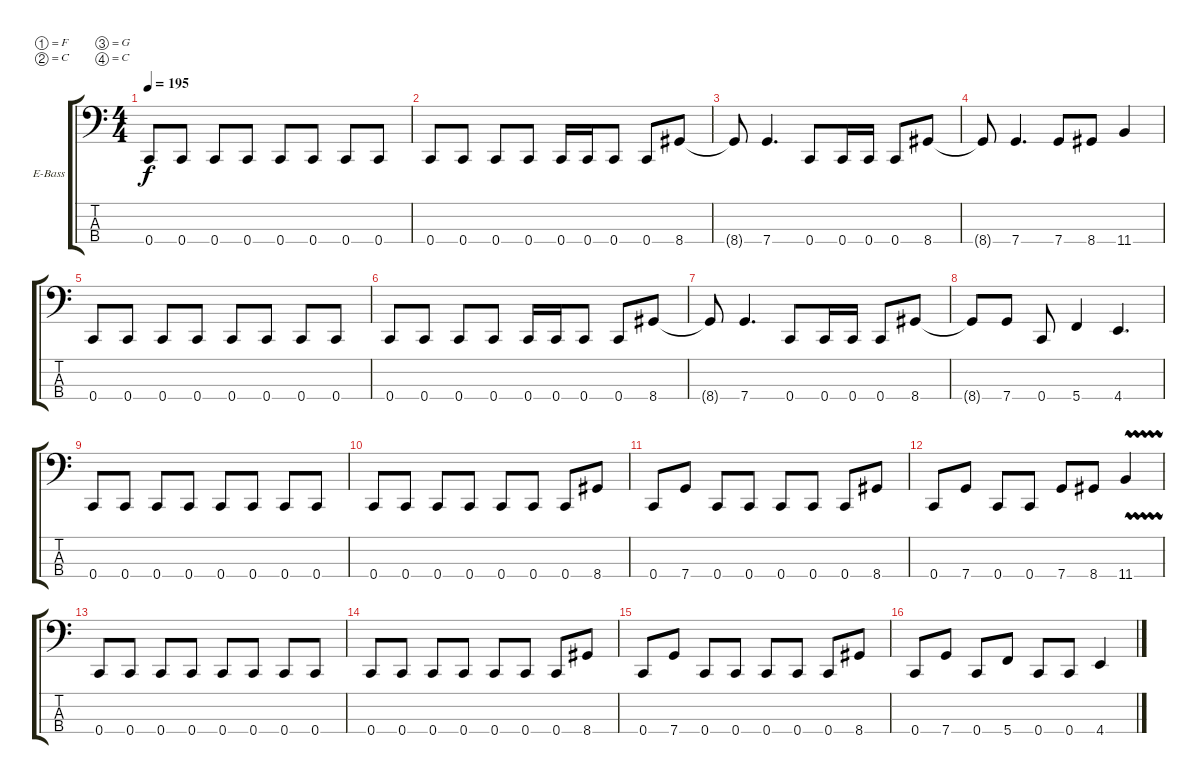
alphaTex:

\defaultSystemsLayout 4
\bracketExtendMode groupsimilarinstruments
\firstSystemTrackNameOrientation horizontal
\otherSystemsTrackNameOrientation horizontal
\track ("Electric Bass" "E-Bass") {instrument electricbassfinger}
\staff {score tabs}
\tuning (F2 C2 G1 C1)
\ts (4 4)
\tempo 195
\clef f4
\ks c
0.4.8{dy f instrument electricbassfinger} 0.4.8 0.4.8 0.4.8 0.4.8 0.4.8 0.4.8 0.4.8 |
0.4.8 0.4.8 0.4.8 0.4.8 0.4.16 0.4.16 0.4.8 0.4.8 8.4.8 |
8.4{t}.8 7.4.4{d} 0.4.8 0.4.16 0.4.16 0.4.8 8.4.8 |
8.4{t}.8 7.4.4{d} 7.4.8 8.4.8 11.4.4 |
0.4.8 0.4.8 0.4.8 0.4.8 0.4.8 0.4.8 0.4.8 0.4.8 |
0.4.8 0.4.8 0.4.8 0.4.8 0.4.16 0.4.16 0.4.8 0.4.8 8.4.8 |
8.4{t}.8 7.4.4{d} 0.4.8 0.4.16 0.4.16 0.4.8 8.4.8 |
8.4{t}.8 7.4.8 0.4.8 5.4.4 4.4.4{d} |
0.4.8 0.4.8 0.4.8 0.4.8 0.4.8 0.4.8 0.4.8 0.4.8 |
0.4.8 0.4.8 0.4.8 0.4.8 0.4.8 0.4.8 0.4.8 8.4.8 |
0.4.8 7.4.8 0.4.8 0.4.8 0.4.8 0.4.8 0.4.8 8.4.8 |
0.4.8 7.4.8 0.4.8 0.4.8 7.4.8 8.4.8 11.4{vw}.4 |
0.4.8 0.4.8 0.4.8 0.4.8 0.4.8 0.4.8 0.4.8 0.4.8 |
0.4.8 0.4.8 0.4.8 0.4.8 0.4.8 0.4.8 0.4.8 8.4.8 |
0.4.8 7.4.8 0.4.8 0.4.8 0.4.8 0.4.8 0.4.8 8.4.8 |
0.4.8 7.4.8 0.4.8 5.4.8 0.4.8 0.4.8 4.4.4
